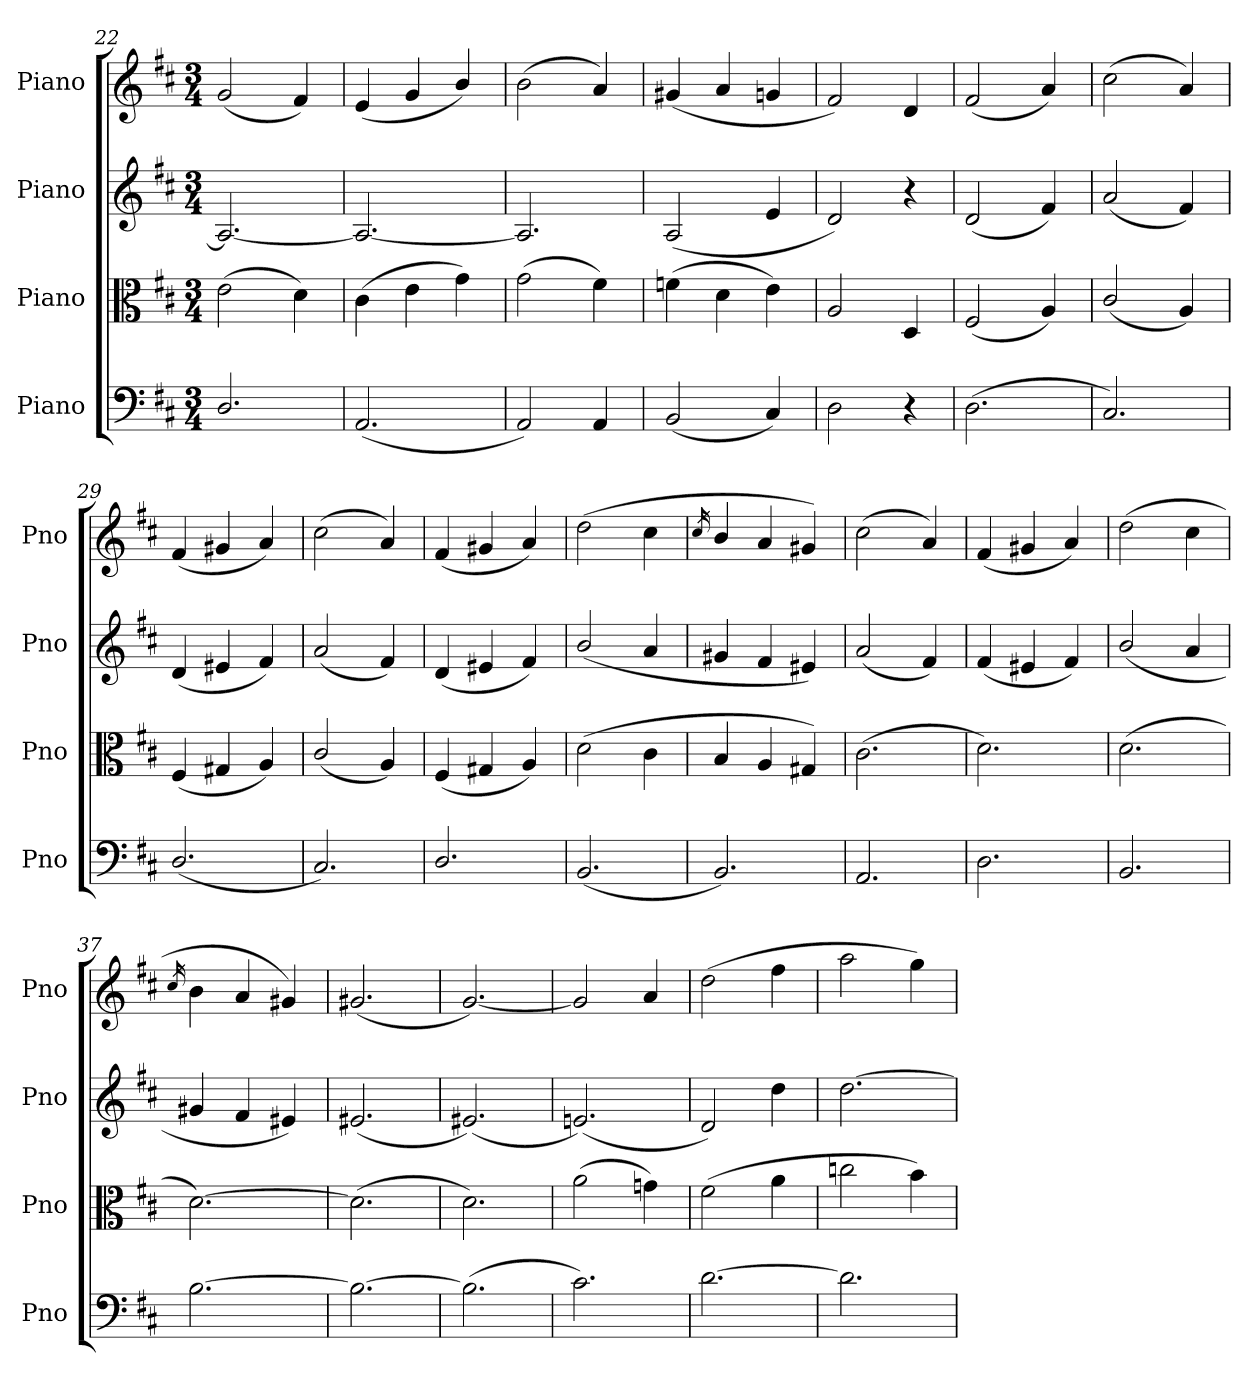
**kern	**kern	**kern	**kern
*part4	*part3	*part2	*part1
*staff4	*staff3	*staff2	*staff1
*I"Piano	*I"Piano	*I"Piano	*I"Piano
*I'Pno	*I'Pno	*I'Pno	*I'Pno
*clefF4	*clefC3	*clefG2	*clefG2
*k[f#c#]	*k[f#c#]	*k[f#c#]	*k[f#c#]
*M3/4	*M3/4	*M3/4	*M3/4
=22	=22	=22	=22
2.D/	(>2e\	2.A/_	(2g/
.	4d\)	.	4f#/)
=23	=23	=23	=23
(2.AA/	(>4c#\	2.A/_	(4e/
.	4e\	.	4g/
.	4g\)	.	4b/)
=24	=24	=24	=24
2AA/)	(>2g\	2.A/]	(>2b\
4AA/	4f#\)	.	4a/)
=25	=25	=25	=25
(2BB/	(>4fn\	(2A/	(4g#X/
.	4d\	.	4a/
4C#/)	4e\)	4e/	4gn/
=26	=26	=26	=26
2D\	2A/	2d/)	2f#/)
4r	4D/	4r	4d/
=27	=27	=27	=27
(>2.D\	(2F#/	(2d/	(2f#/
.	4A/)	4f#/)	4a/)
=28	=28	=28	=28
2.C#/)	(2c#/	(2a/	(>2cc#\
.	4A/)	4f#/)	4a/)
=29	=29	=29	=29
(2.D/	(4F#/	(4d/	(4f#/
.	4G#X/	4e#X/	4g#X/
.	4A/)	4f#/)	4a/)
=30	=30	=30	=30
2.C#/)	(2c#/	(2a/	(>2cc#\
.	4A/)	4f#/)	4a/)
=31	=31	=31	=31
2.D/	(4F#/	(4d/	(4f#/
.	4G#X/	4e#X/	4g#X/
.	4A/)	4f#/)	4a/)
!!LO:PB:g=z
=32	=32	=32	=32
(2.BB/	(>2d\	(>2b/	(>2dd\
.	4c#\	4a/	4cc#\
=33	=33	=33	=33
.	.	.	16qcc#/
2.BB/)	4B/	4g#X/	4b/
.	4A/	4f#/	4a/
.	4G#X/)	4e#X/)	4g#X/)
=34	=34	=34	=34
2.AA/	(>2.c#\	(2a/	(>2cc#\
.	.	4f#/)	4a/)
=35	=35	=35	=35
2.D\	2.d\)	(4f#/	(4f#/
.	.	4e#X/	4g#X/
.	.	4f#/)	4a/)
!!LO:LB:g=z
=36	=36	=36	=36
2.BB/	(>2.d\	(>2b/	(>2dd\
.	.	4a/	4cc#\
=37	=37	=37	=37
.	.	.	16qcc#/
[2.B\	[2.d\)	4g#X/	4b\
.	.	4f#/	4a/
.	.	4e#X/)	4g#X/)
=38	=38	=38	=38
2.B\_	(>2.d\]	(2.e#X/	(2.g#X/
=39	=39	=39	=39
(>2.B\]	2.d\)	(2.e#X/)	[2.g/)
=40	=40	=40	=40
2.c#\)	(>2a\	(2.en/)	2gn/]
.	4gn\)	.	4a/
=41	=41	=41	=41
[2.d\	(>2f#\	2d/)	(>2dd\
.	4a\	4dd\	4ff#\
=42	=42	=42	=42
2.d\]	2ccn\	[2.dd\	2aa\
.	4b\)	.	4gg\)
=	=	=	=
*-	*-	*-	*-
